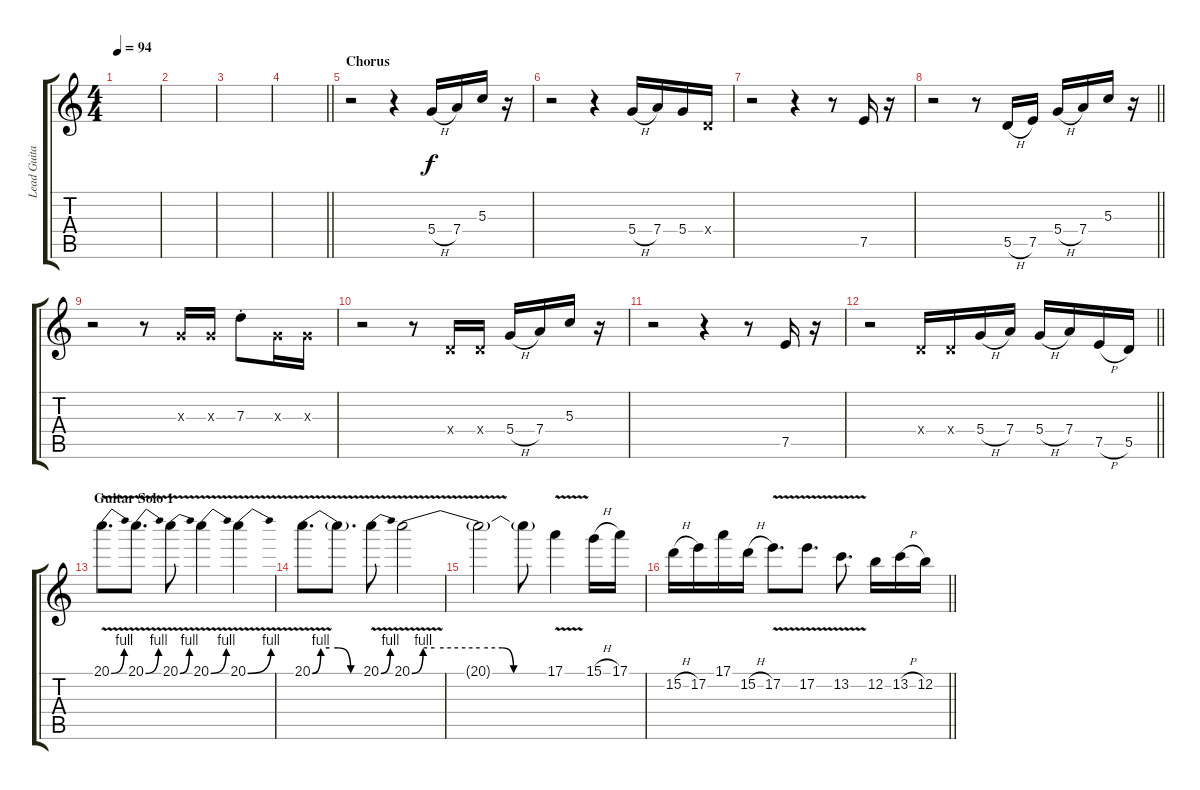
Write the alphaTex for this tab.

\track ("Lead Guitar" "Lead Guita") {instrument distortionguitar}
\staff {score tabs}
\tuning (E4 B3 G3 D3 A2 E2) {hide}
\ts (4 4)
\tempo 94
\clef g2
\ks c
|
|
|
\barLineRight lightlight
|
\section ("" "Chorus")
r.2 r.4 5.4{h}.16 7.4.16 5.3.16 r.16 |
r.2 r.4 5.4{h}.16 7.4.16 5.4.16 0.4{x}.16 |
r.2 r.4 r.8 7.5.16 r.16 |
\barLineRight lightlight
r.2 r.8 5.5{h}.16 7.5.16 5.4{h}.16 7.4.16 5.3.16 r.16 |
r.2 r.8 0.3{x}.16 0.3{x}.16 7.3{st}.8 0.3{x}.16 0.3{x}.16 |
r.2 r.8 0.4{x}.16 0.4{x}.16 5.4{h}.16 7.4.16 5.3.16 r.16 |
r.2 r.4 r.8 7.5.16 r.16 |
\barLineRight lightlight
r.2 0.4{x}.16 0.4{x}.16 5.4{h}.16 7.4.16 5.4{h}.16 7.4.16 7.5{h}.16 5.5.16 |
\section ("" "Guitar Solo 1")
20.1{be (bend 0 0 60 4) v}.8{d} 20.1{be (bend 0 0 60 4) v}.8{d} 20.1{be (bend 0 0 60 4) v}.8 20.1{be (bend 0 0 60 4) v}.4 20.1{be (bend 0 0 60 4) v}.4 |
20.1{be (custom 0 0 10 4 20 4 30 4 45 0 60 0) v}.8{d} 20.1{t}.8{d} 20.1{be (bend 0 0 60 4) v}.8 20.1{be (custom 0 0 5 4 10 4 30 4 40 4 45 0 60 0) v}.2 |
20.1{t}.2 20.1{t}.8 17.1{v}.4 15.1{h}.16 17.1.16 |
\barLineRight lightlight
15.2{h}.16 17.2.16 17.1.16 15.2{h}.16 17.2{v}.8{d} 17.2{v}.8{d} 13.2{v}.8{d} 12.2.16 13.2{h}.16 12.2.16
